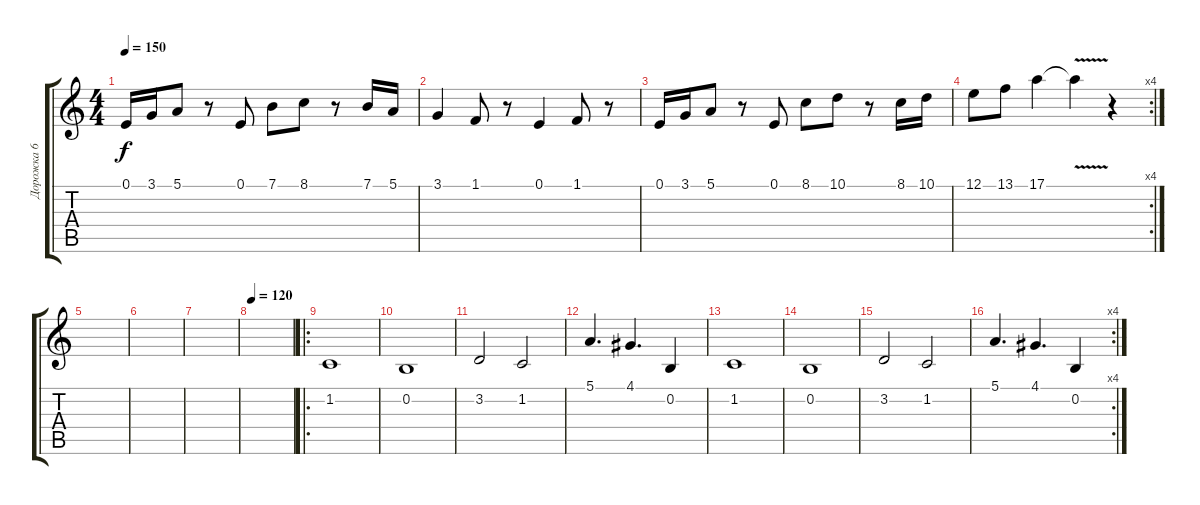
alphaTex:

\track ("Дорожка 6" "Дорожка 6") {instrument piccolo}
\staff {score tabs}
\tuning (E4 B3 G3 D3 A2 E2) {hide}
\ts (4 4)
\tempo 150
\clef g2
\ks c
0.1.16{dy f} 3.1.16 5.1.8 r.8 0.1.8 7.1.8 8.1.8 r.8 7.1.16 5.1.16 |
3.1.4 1.1.8 r.8 0.1.4 1.1.8 r.8 |
0.1.16 3.1.16 5.1.8 r.8 0.1.8 8.1.8 10.1.8 r.8 8.1.16 10.1.16 |
\rc 4
12.1.8 13.1.8 17.1.4 17.1{v t}.4 r.4 |
|
|
|
\tempo 120
|
\ro
\ks aminor
1.2.1 |
0.2.1 |
3.2.2 1.2.2 |
5.1.4{d} 4.1.4{d} 0.2.4 |
1.2.1 |
0.2.1 |
3.2.2 1.2.2 |
\rc 4
5.1.4{d} 4.1.4{d} 0.2.4
